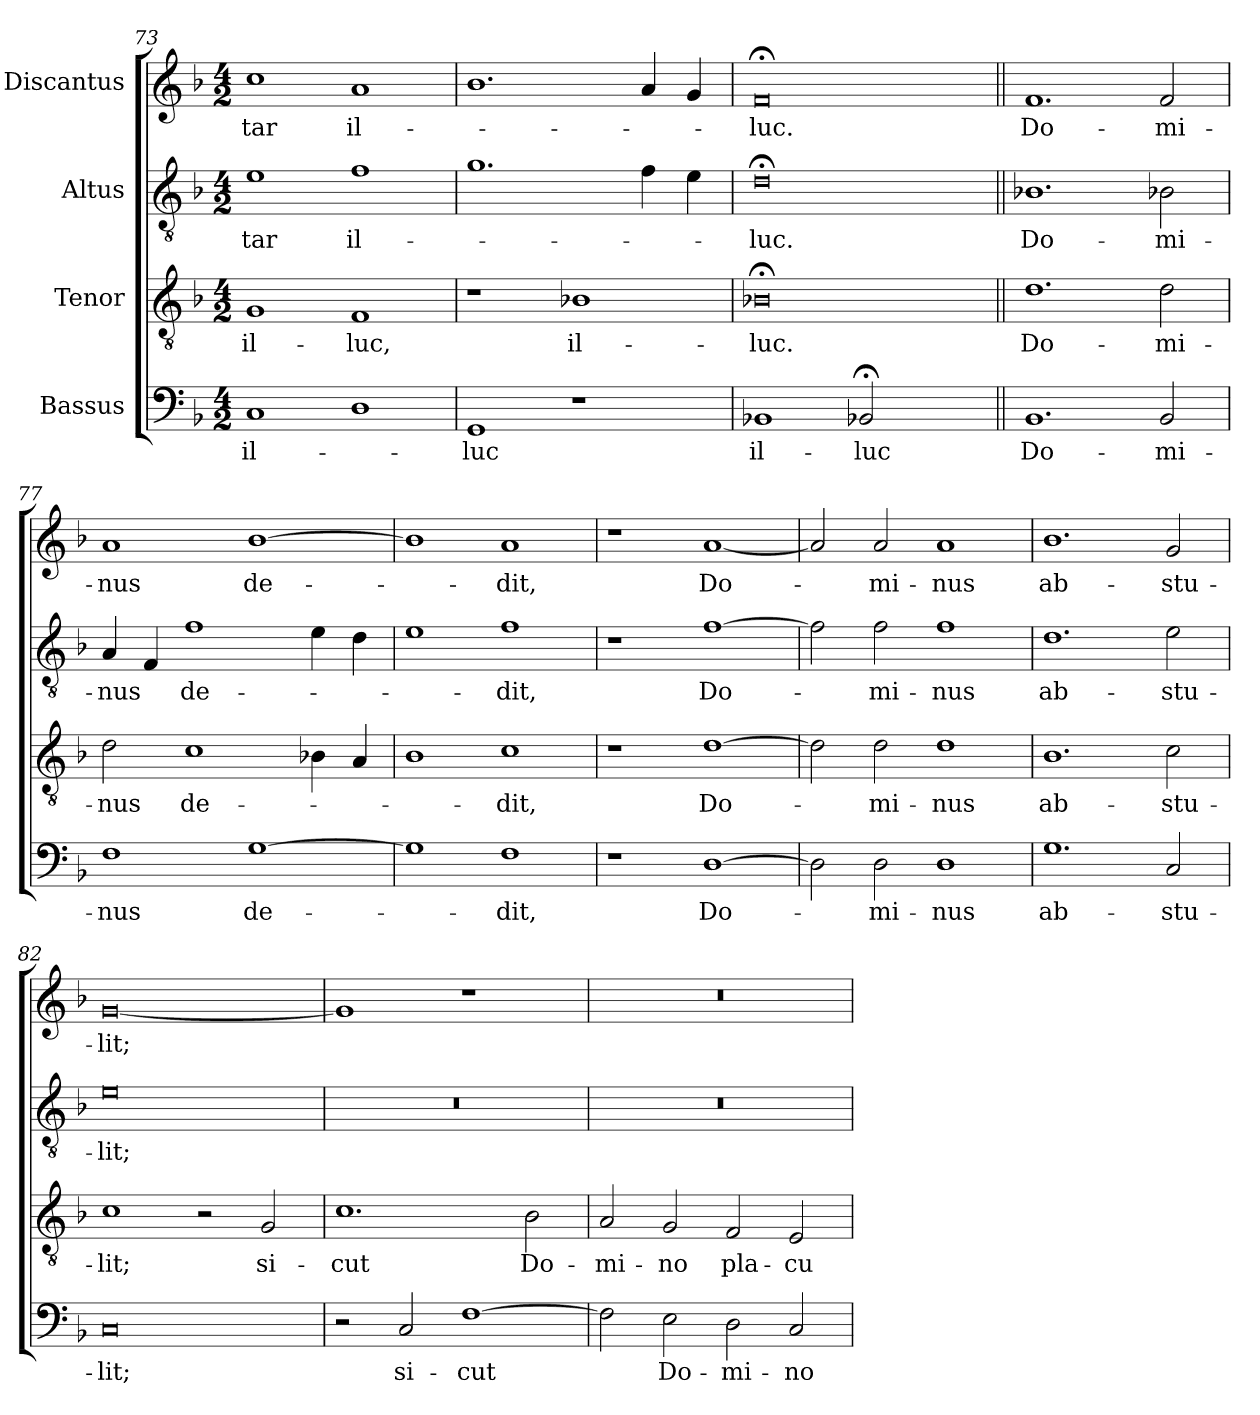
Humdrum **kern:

**kern	**text	**kern	**text	**kern	**text	**kern	**text
*part4	*part4	*part3	*part3	*part2	*part2	*part1	*part1
*staff4	*staff4	*staff3	*staff3	*staff2	*staff2	*staff1	*staff1
*I"Bassus	*	*I"Tenor	*	*I"Altus	*	*I"Discantus	*
*clefF4	*	*clefGv2	*	*clefGv2	*	*clefG2	*
*k[b-]	*	*k[b-]	*	*k[b-]	*	*k[b-]	*
*M4/2	*	*M4/2	*	*M4/2	*	*M4/2	*
=73	=73	=73	=73	=73	=73	=73	=73
1C/	il-	1G/	il-	1e\	-tar	1cc\	-tar
1D\	.	1F/	-luc,	1f\	il-	1a/	il-
=74	=74	=74	=74	=74	=74	=74	=74
1GG/	-luc	1r	.	1.g\	.	1.b-\	.
1r	.	1B-X\	il-	.	.	.	.
.	.	.	.	4f\	.	4a/	.
.	.	.	.	4e\	.	4g/	.
=75	=75	=75	=75	=75	=75	=75	=75
1BB-X/	il-	0B-X;<\	-luc.	0d;<\	-luc.	0f;</	-luc.
2BB-X;</	-luc	.	.	.	.	.	.
2ryy	.	.	.	.	.	.	.
=76||	=76||	=76||	=76||	=76||	=76||	=76||	=76||
1.BB-/	Do-	1.d\	Do-	1.B-X\	Do-	1.f/	Do-
2BB-/	-mi-	2d\	-mi-	2B-X\	-mi-	2f/	-mi-
=77	=77	=77	=77	=77	=77	=77	=77
1F\	-nus	2d\	-nus	4A/	-nus	1a/	-nus
.	.	.	.	4F/	.	.	.
.	.	1c\	de-	1f\	de-	.	.
[1G\	de-	.	.	.	.	[1b-\	de-
.	.	4B-X\	.	4e\	.	.	.
.	.	4A/	.	4d\	.	.	.
=78	=78	=78	=78	=78	=78	=78	=78
1G\]	.	1B-\	.	1e\	.	1b-\]	.
1F\	-dit,	1c\	-dit,	1f\	-dit,	1a/	-dit,
=79	=79	=79	=79	=79	=79	=79	=79
1r	.	1r	.	1r	.	1r	.
[1D\	Do-	[1d\	Do-	[1f\	Do-	[1a/	Do-
=80	=80	=80	=80	=80	=80	=80	=80
2D\]	.	2d\]	.	2f\]	.	2a/]	.
2D\	-mi-	2d\	-mi-	2f\	-mi-	2a/	-mi-
1D\	-nus	1d\	-nus	1f\	-nus	1a/	-nus
=81	=81	=81	=81	=81	=81	=81	=81
1.G\	ab-	1.B-\	ab-	1.d\	ab-	1.b-\	ab-
2C/	-stu-	2c\	-stu-	2e\	-stu-	2g/	-stu-
=82	=82	=82	=82	=82	=82	=82	=82
0C/	-lit;	1c\	-lit;	0e\	-lit;	[0g/	-lit;
.	.	2r	.	.	.	.	.
.	.	2G/	si-	.	.	.	.
=83	=83	=83	=83	=83	=83	=83	=83
2r	.	1.c\	-cut	0r	.	1g/]	.
2C/	si-	.	.	.	.	.	.
[1F\	-cut	.	.	.	.	1r	.
.	.	2B-\	Do-	.	.	.	.
=84	=84	=84	=84	=84	=84	=84	=84
2F\]	.	2A/	-mi-	0r	.	0r	.
2E\	Do-	2G/	-no	.	.	.	.
2D\	-mi-	2F/	pla-	.	.	.	.
2C/	-no	2E/	-cu-	.	.	.	.
=	=	=	=	=	=	=	=
*-	*-	*-	*-	*-	*-	*-	*-
